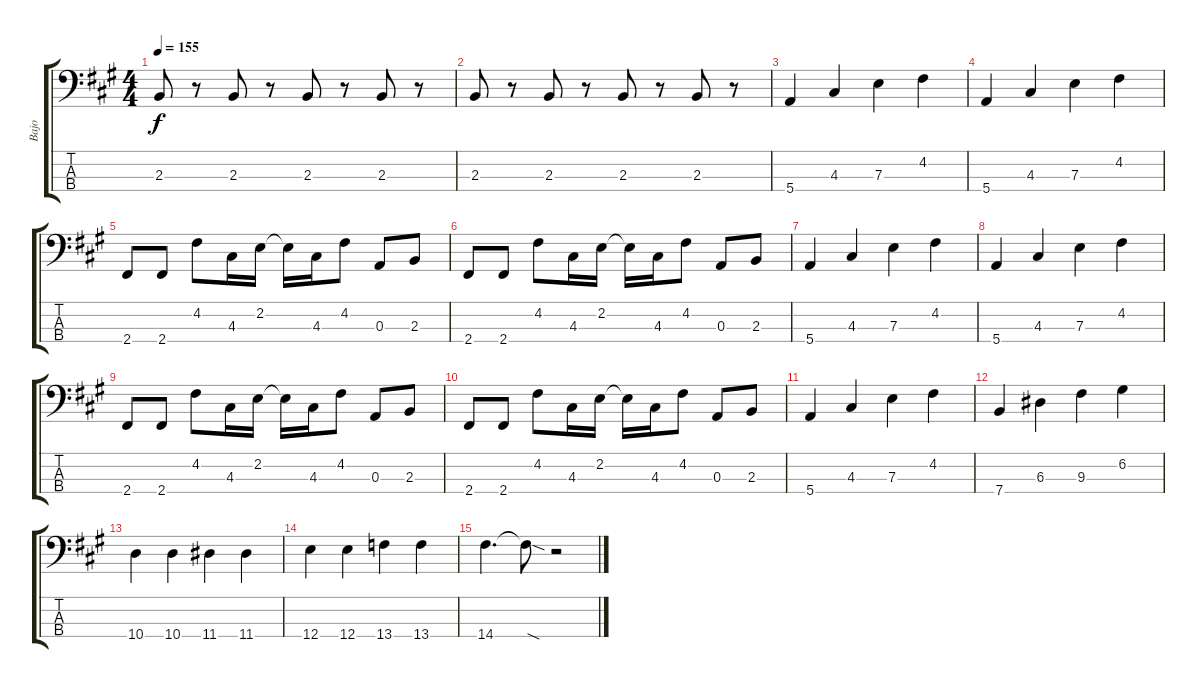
\track ("Bajo" "Bajo") {instrument electricbassfinger}
\staff {score tabs}
\tuning (G2 D2 A1 E1) {hide}
\ts (4 4)
\tempo 155
\clef f4
\ks f#minor
2.3.8{dy f} r.8 2.3.8 r.8 2.3.8 r.8 2.3.8 r.8 |
2.3.8 r.8 2.3.8 r.8 2.3.8 r.8 2.3.8 r.8 |
5.4.4 4.3.4 7.3.4 4.2.4 |
5.4.4 4.3.4 7.3.4 4.2.4 |
2.4.8 2.4.8 4.2.8 4.3.16 2.2.16 2.2{t}.16 4.3.16 4.2.8 0.3.8 2.3.8 |
2.4.8 2.4.8 4.2.8 4.3.16 2.2.16 2.2{t}.16 4.3.16 4.2.8 0.3.8 2.3.8 |
5.4.4 4.3.4 7.3.4 4.2.4 |
5.4.4 4.3.4 7.3.4 4.2.4 |
2.4.8 2.4.8 4.2.8 4.3.16 2.2.16 2.2{t}.16 4.3.16 4.2.8 0.3.8 2.3.8 |
2.4.8 2.4.8 4.2.8 4.3.16 2.2.16 2.2{t}.16 4.3.16 4.2.8 0.3.8 2.3.8 |
5.4.4 4.3.4 7.3.4 4.2.4 |
7.4.4 6.3.4 9.3.4 6.2.4 |
10.4.4 10.4.4 11.4.4 11.4.4 |
12.4.4 12.4.4 13.4.4 13.4.4 |
14.4.4{d} 14.4{sod t}.8 r.2
